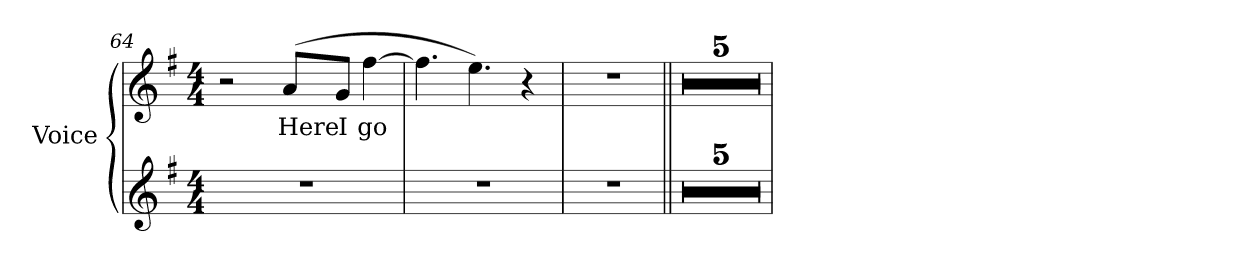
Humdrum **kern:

**kern	**kern	**text
*part2	*part1	*part1
*staff2	*staff1	*staff1
*I"Voice	*I"Voice	*
*I'Voice	*I'Voice	*
!!LO:PB:g=z
*clefG2	*clefG2	*
*k[f#]	*k[f#]	*
*G:	*G:	*
*M4/4	*M4/4	*
=64	=64	=64
1r	2r	.
!	!	!LO:LY:b:color=#000000
.	(8ai/L	Here
!	!	!LO:LY:b:color=#000000
.	8gi/J	I
!	!	!LO:LY:b:color=#000000
.	[4ff#i\	go
=65	=65	=65
1r	4.ff#i\]	.
.	4.eei\)	.
.	4r	.
=66	=66	=66
1r	1r	.
=67||	=67||	=67||
1r	1r	.
=68	=68	=68
1r	1r	.
=69	=69	=69
1r	1r	.
=70	=70	=70
1r	1r	.
=71	=71	=71
1r	1r	.
=	=	=
*-	*-	*-
